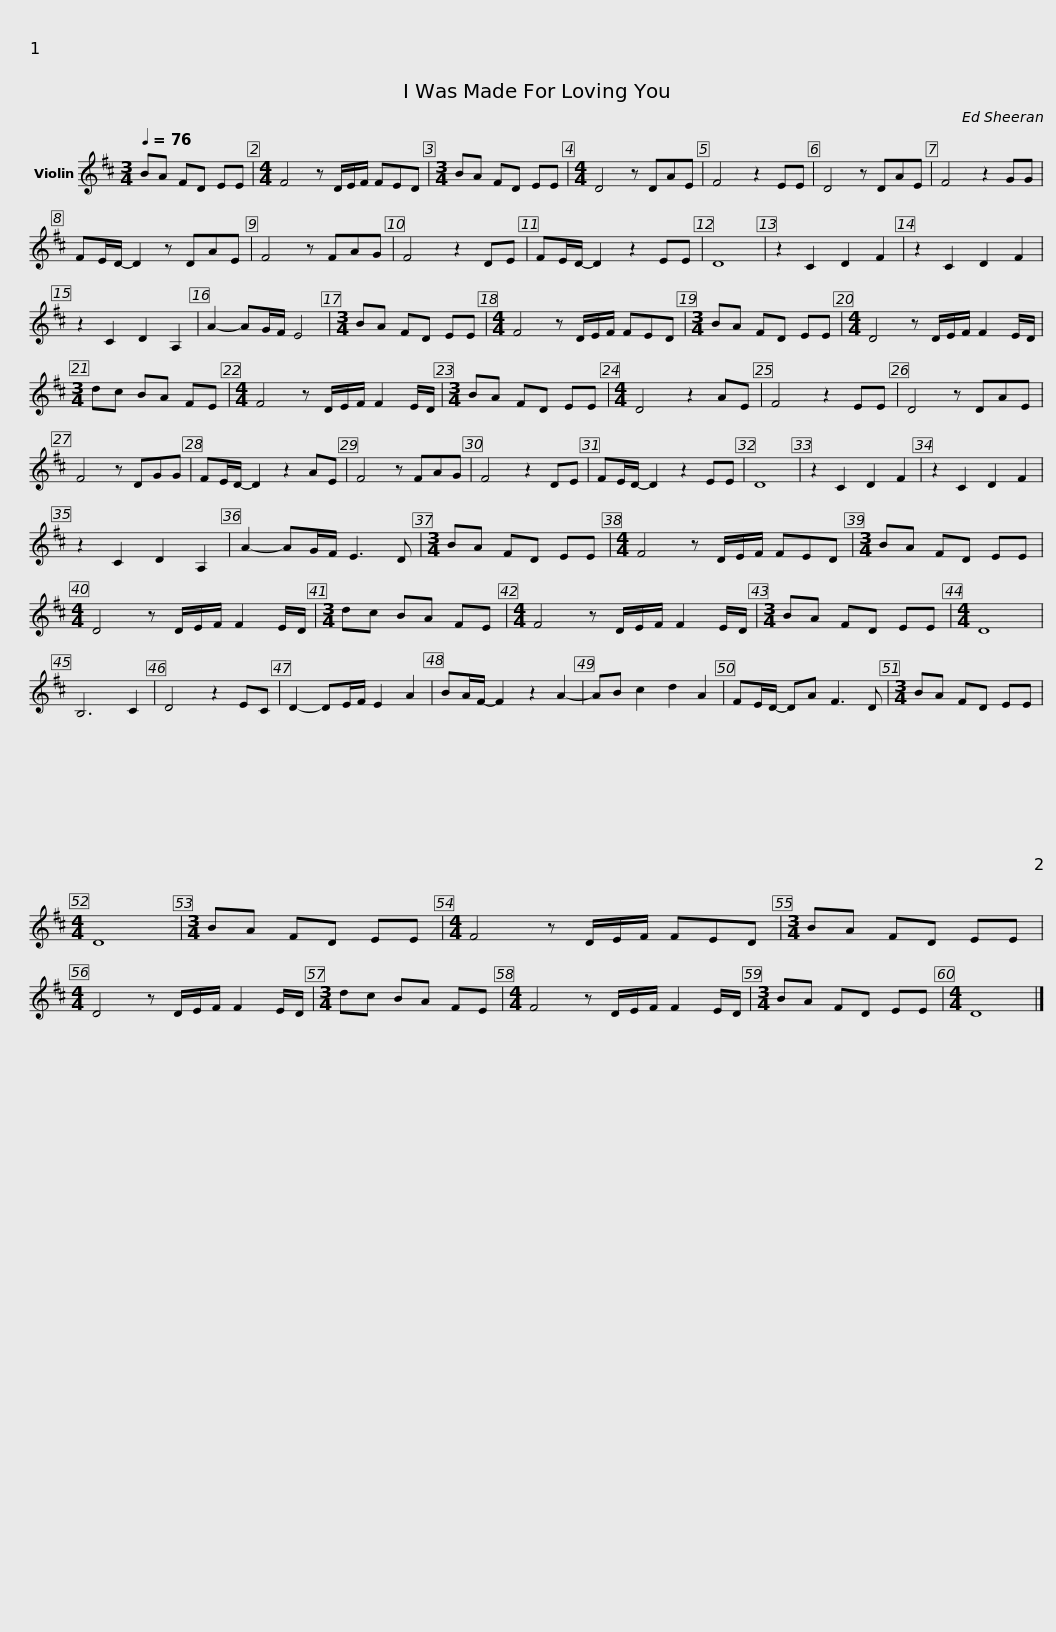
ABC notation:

X:1
L:1/8
Q:1/4=76
M:3/4
I:linebreak $
K:D
V:1 treble
V:1
 BA FD EE |[M:4/4] F4 z D/E/F/ FED |[M:3/4] BA FD EE |[M:4/4] D4 z DAE |$ F4 z2 EE | %5
 D4 z DAE | F4 z2 GG | FE/D/- D2 z DAE |$ F4 z FAG | F4 z2 DE | %10
 FE/D/- D2 z2 EE | D8 |$ z2 C2 D2 F2 | z2 C2 D2 F2 | z2 C2 D2 A,2 | %15
 A2- AG/F/ E4 |$[M:3/4] BA FD EE |[M:4/4] F4 z D/E/F/ FED |[M:3/4] BA FD EE |[M:4/4] D4 z D/E/F/ F2 E/D/ |$ %20
[M:3/4] dc BA FE |[M:4/4] F4 z D/E/F/ F2 E/D/ |[M:3/4] BA FD EE |[M:4/4] D4 z2 AE |$ F4 z2 EE | %25
 D4 z DAE | F4 z DGG | FE/D/- D2 z2 AE |$ F4 z FAG | F4 z2 DE | %30
 FE/D/- D2 z2 EE | D8 |$ z2 C2 D2 F2 | z2 C2 D2 F2 | z2 C2 D2 A,2 | %35
 A2- AG/F/ E3 D |$[M:3/4] BA FD EE |[M:4/4] F4 z D/E/F/ FED |[M:3/4] BA FD EE |[M:4/4] D4 z D/E/F/ F2 E/D/ |$ %40
[M:3/4] dc BA FE |[M:4/4] F4 z D/E/F/ F2 E/D/ |[M:3/4] BA FD EE |[M:4/4] D8 |$ B,6 C2 | %45
 D4 z2 EC | D2- DE/F/ E2 A2 | BA/F/- F2 z2 A2- |$ AB c2 d2 A2 | FE/D/- DA F3 D | %50
[M:3/4] BA FD EE |[M:4/4] D8 |$[M:3/4] BA FD EE |[M:4/4] F4 z D/E/F/ FED |[M:3/4] BA FD EE | %55
[M:4/4] D4 z D/E/F/ F2 E/D/ |$[M:3/4] dc BA FE |[M:4/4] F4 z D/E/F/ F2 E/D/ |[M:3/4] BA FD EE |[M:4/4] D8 |] %60
